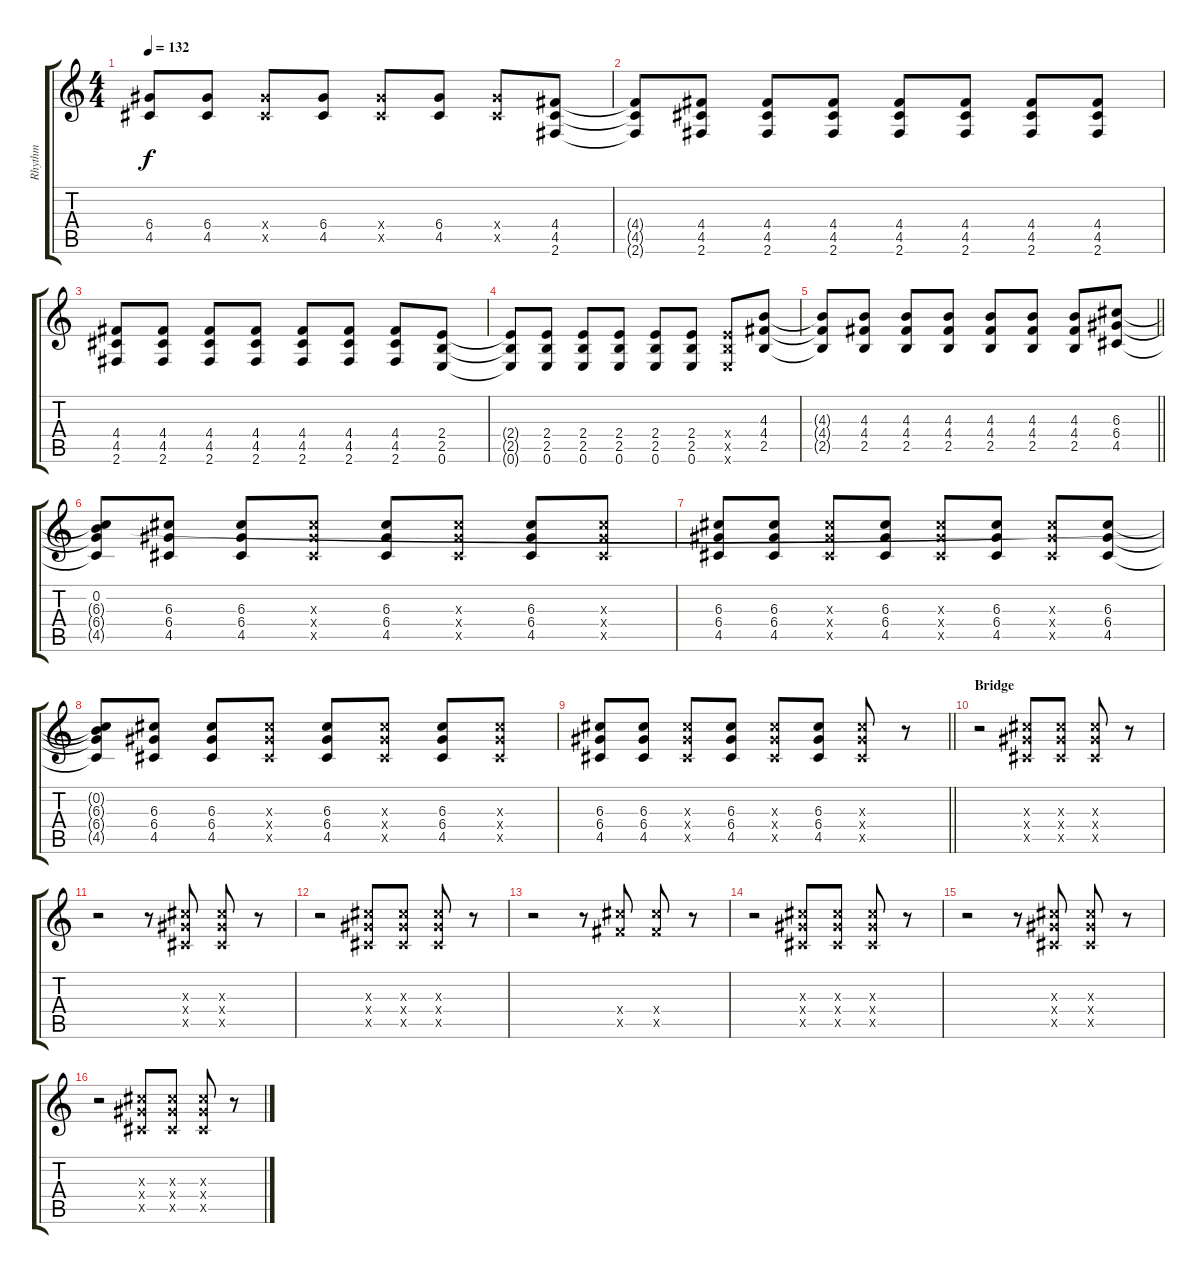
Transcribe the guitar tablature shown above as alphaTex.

\track ("Rhythm" "Rhythm") {instrument distortionguitar}
\staff {score tabs}
\tuning (E4 B3 G3 D3 A2 E2) {hide}
\ts (4 4)
\tempo 132
\clef g2
\ks c
(6.4 4.5).8{dy f} (6.4 4.5).8 (6.4{x} 4.5{x}).8 (6.4 4.5).8 (6.4{x} 4.5{x}).8 (6.4 4.5).8 (6.4{x} 4.5{x}).8 (4.4 4.5 2.6).8 |
(4.4{t} 4.5{t} 2.6{t}).8 (4.4 4.5 2.6).8 (4.4 4.5 2.6).8 (4.4 4.5 2.6).8 (4.4 4.5 2.6).8 (4.4 4.5 2.6).8 (4.4 4.5 2.6).8 (4.4 4.5 2.6).8 |
(4.4 4.5 2.6).8 (4.4 4.5 2.6).8 (4.4 4.5 2.6).8 (4.4 4.5 2.6).8 (4.4 4.5 2.6).8 (4.4 4.5 2.6).8 (4.4 4.5 2.6).8 (2.4 2.5 0.6).8 |
(2.4{t} 2.5{t} 0.6{t}).8 (2.4 2.5 0.6).8 (2.4 2.5 0.6).8 (2.4 2.5 0.6).8 (2.4 2.5 0.6).8 (2.4 2.5 0.6).8 (2.4{x} 2.5{x} 0.6{x}).8 (4.3 4.4 2.5).8 |
\barLineRight lightlight
(4.3{t} 4.4{t} 2.5{t}).8 (4.3 4.4 2.5).8 (4.3 4.4 2.5).8 (4.3 4.4 2.5).8 (4.3 4.4 2.5).8 (4.3 4.4 2.5).8 (4.3 4.4 2.5).8 (6.3 6.4 4.5).8 |
\section ("" "")
(0.2 6.3{t} 6.4{t} 4.5{t}).8 (6.3 6.4 4.5).8 (6.3 6.4 4.5).8 (6.3{x} 6.4{x} 4.5{x}).8 (6.3 6.4 4.5).8 (6.3{x} 6.4{x} 4.5{x}).8 (6.3 6.4 4.5).8 (6.3{x} 6.4{x} 4.5{x}).8 |
(6.3 6.4 4.5).8 (6.3 6.4 4.5).8 (6.3{x} 6.4{x} 4.5{x}).8 (6.3 6.4 4.5).8 (6.3{x} 6.4{x} 4.5{x}).8 (6.3 6.4 4.5).8 (6.3{x} 6.4{x} 4.5{x}).8 (6.3 6.4 4.5).8 |
(0.2{t} 6.3{t} 6.4{t} 4.5{t}).8 (6.3 6.4 4.5).8 (6.3 6.4 4.5).8 (6.3{x} 6.4{x} 4.5{x}).8 (6.3 6.4 4.5).8 (6.3{x} 6.4{x} 4.5{x}).8 (6.3 6.4 4.5).8 (6.3{x} 6.4{x} 4.5{x}).8 |
\barLineRight lightlight
(6.3 6.4 4.5).8 (6.3 6.4 4.5).8 (6.3{x} 6.4{x} 4.5{x}).8 (6.3 6.4 4.5).8 (6.3{x} 6.4{x} 4.5{x}).8 (6.3 6.4 4.5).8 (6.3{x} 6.4{x} 4.5{x}).8 r.8 |
\section ("" "Bridge")
r.2 (6.3{x} 6.4{x} 4.5{x}).8 (6.3{x} 6.4{x} 4.5{x}).8 (6.3{x} 6.4{x} 4.5{x}).8 r.8 |
r.2 r.8 (6.3{x} 6.4{x} 4.5{x}).8 (6.3{x} 6.4{x} 4.5{x}).8 r.8 |
r.2 (6.3{x} 6.4{x} 4.5{x}).8 (6.3{x} 6.4{x} 4.5{x}).8 (6.3{x} 6.4{x} 4.5{x}).8 r.8 |
r.2 r.8 (11.4{x} 9.5{x}).8 (11.4{x} 9.5{x}).8 r.8 |
r.2 (6.3{x} 6.4{x} 4.5{x}).8 (6.3{x} 6.4{x} 4.5{x}).8 (6.3{x} 6.4{x} 4.5{x}).8 r.8 |
r.2 r.8 (6.3{x} 6.4{x} 4.5{x}).8 (6.3{x} 6.4{x} 4.5{x}).8 r.8 |
r.2 (6.3{x} 6.4{x} 4.5{x}).8 (6.3{x} 6.4{x} 4.5{x}).8 (6.3{x} 6.4{x} 4.5{x}).8 r.8
